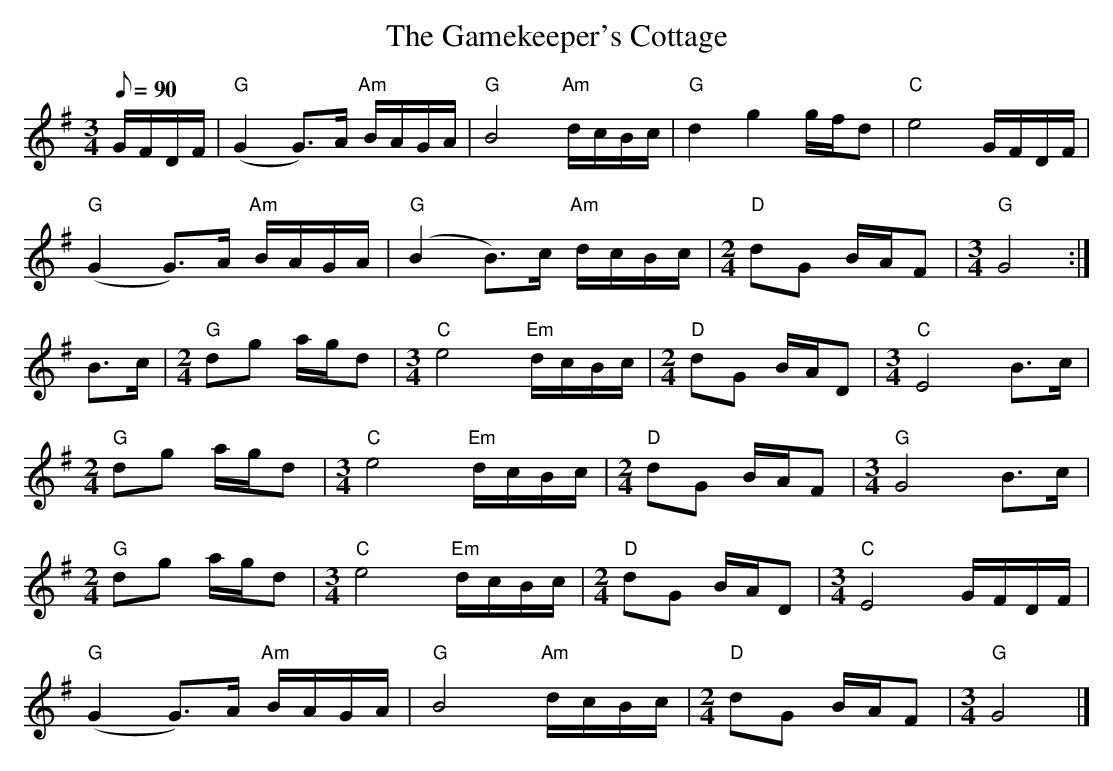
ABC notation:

X:1
T: The Gamekeeper's Cottage
M: 3/4
L: 1/8
Q: 90
K: Gmaj
G/F/D/F/ | \
"G" (G2 G>)A "Am" B/A/G/A/ | "G" B4 "Am" d/c/B/c/ | \
"G" d2 g2 g/f/d | "C" e4 G/F/D/F/ |
"G" (G2 G>)A "Am" B/A/G/A/ | "G" (B2 B>)c "Am" d/c/B/c/ | \
"D" [M:2/4] dG B/A/F | "G" [M:3/4] G4 :|
B>c | \
"G" [M:2/4] dg a/g/d | "C" [M:3/4] e4 "Em" d/c/B/c/ | [M:2/4] "D" dG B/A/D | \
"C" [M:3/4] E4 B>c |
"G" [M:2/4] dg a/g/d | "C" [M:3/4] e4 "Em" d/c/B/c/ | [M:2/4] "D" dG B/A/F | \
"G" [M:3/4] G4 B>c |
"G" [M:2/4] dg a/g/d | "C" [M:3/4] e4 "Em" d/c/B/c/ | [M:2/4] "D" dG B/A/D | \
"C" [M:3/4] E4 G/F/D/F/ |
"G" (G2 G>)A "Am" B/A/G/A/ | "G" B4 "Am" d/c/B/c/ | [M:2/4] "D" dG B/A/F | \
"G" [M:3/4] G4 |]
